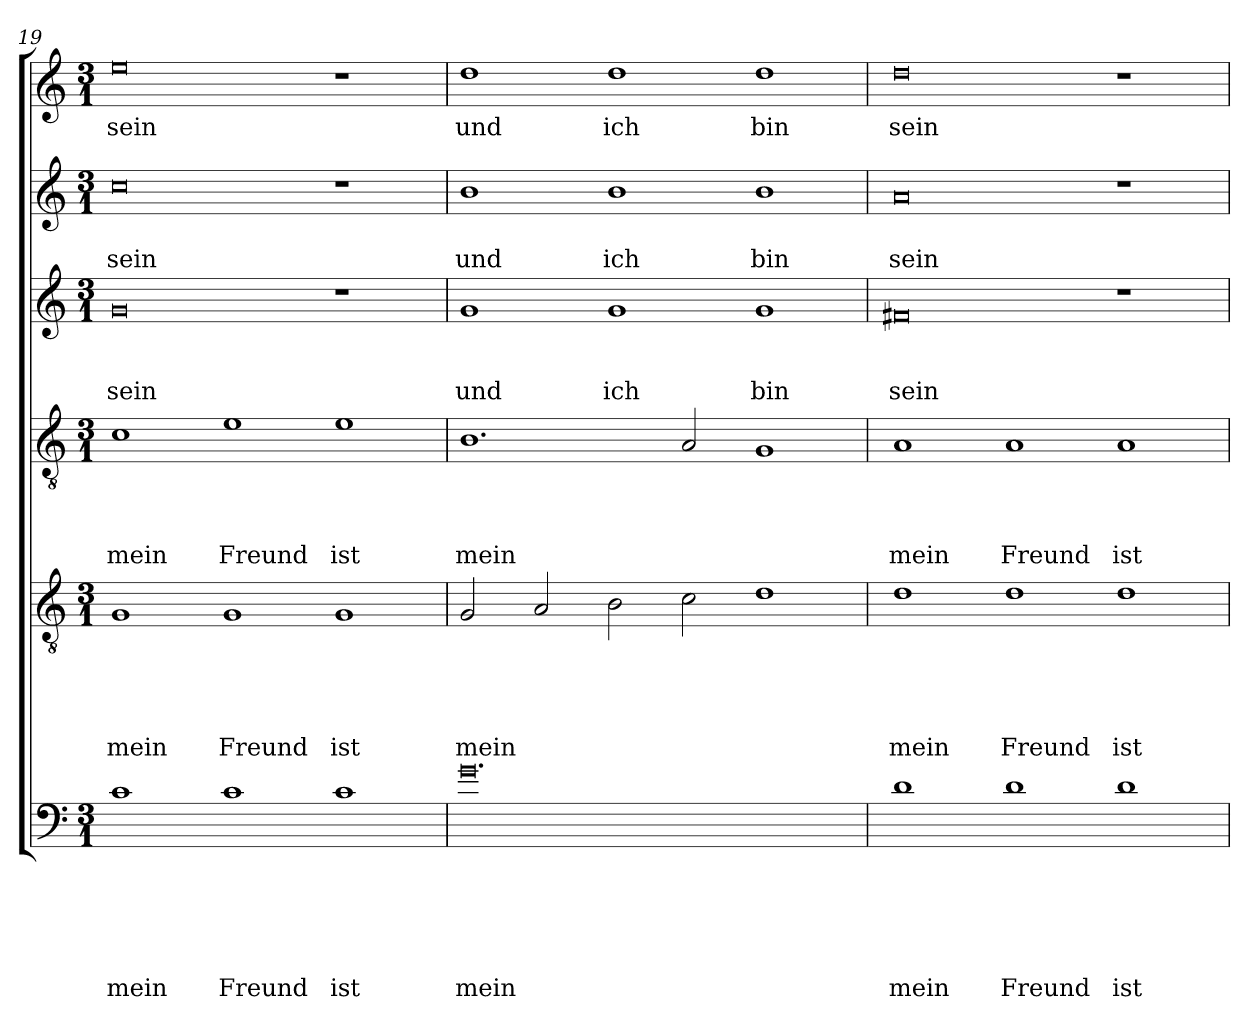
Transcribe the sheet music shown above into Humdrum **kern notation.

**kern	**text	**text	**text	**text	**text	**text	**kern	**text	**text	**text	**text	**text	**kern	**text	**text	**text	**text	**kern	**text	**text	**text	**kern	**text	**text	**kern	**text
*part6	*part6	*part6	*part6	*part6	*part6	*part6	*part5	*part5	*part5	*part5	*part5	*part5	*part4	*part4	*part4	*part4	*part4	*part3	*part3	*part3	*part3	*part2	*part2	*part2	*part1	*part1
*staff6	*staff6	*staff6	*staff6	*staff6	*staff6	*staff6	*staff5	*staff5	*staff5	*staff5	*staff5	*staff5	*staff4	*staff4	*staff4	*staff4	*staff4	*staff3	*staff3	*staff3	*staff3	*staff2	*staff2	*staff2	*staff1	*staff1
*clefF4	*	*	*	*	*	*	*clefGv2	*	*	*	*	*	*clefGv2	*	*	*	*	*clefG2	*	*	*	*clefG2	*	*	*clefG2	*
*ITrd8c14	*	*	*	*	*	*	*	*	*	*	*	*	*	*	*	*	*	*	*	*	*	*	*	*	*	*
*k[]	*	*	*	*	*	*	*k[]	*	*	*	*	*	*k[]	*	*	*	*	*k[]	*	*	*	*k[]	*	*	*k[]	*
*C:	*	*	*	*	*	*	*C:	*	*	*	*	*	*C:	*	*	*	*	*C:	*	*	*	*C:	*	*	*C:	*
*M3/1	*	*	*	*	*	*	*M3/1	*	*	*	*	*	*M3/1	*	*	*	*	*M3/1	*	*	*	*M3/1	*	*	*M3/1	*
=19	=19	=19	=19	=19	=19	=19	=19	=19	=19	=19	=19	=19	=19	=19	=19	=19	=19	=19	=19	=19	=19	=19	=19	=19	=19	=19
!	!	!	!	!	!	!LO:LY:b	!	!	!	!	!	!LO:LY:b	!	!	!	!	!LO:LY:b	!	!	!	!LO:LY:b	!	!	!LO:LY:b	!	!LO:LY:b
1C	.	.	.	.	.	mein	1G	.	.	.	.	mein	1c	.	.	.	mein	0g	.	.	sein	0cc	.	sein	0ee	sein
!	!	!	!	!	!	!LO:LY:b	!	!	!	!	!	!LO:LY:b	!	!	!	!	!LO:LY:b	!	!	!	!	!	!	!	!	!
1C	.	.	.	.	.	Freund	1G	.	.	.	.	Freund	1e	.	.	.	Freund	.	.	.	.	.	.	.	.	.
!	!	!	!	!	!	!LO:LY:b	!	!	!	!	!	!LO:LY:b	!	!	!	!	!LO:LY:b	!	!	!	!	!	!	!	!	!
1C	.	.	.	.	.	ist	1G	.	.	.	.	ist	1e	.	.	.	ist	1r	.	.	.	1r	.	.	1r	.
=20	=20	=20	=20	=20	=20	=20	=20	=20	=20	=20	=20	=20	=20	=20	=20	=20	=20	=20	=20	=20	=20	=20	=20	=20	=20	=20
!	!	!	!	!	!	!LO:LY:b	!	!	!	!	!	!LO:LY:b	!	!	!	!	!LO:LY:b	!	!	!	!LO:LY:b	!	!	!LO:LY:b	!	!LO:LY:b
0.G	.	.	.	.	.	mein	2G/	.	.	.	.	mein	1.B	.	.	.	mein	1g	.	.	und	1b	.	und	1dd	und
.	.	.	.	.	.	.	2A/	.	.	.	.	.	.	.	.	.	.	.	.	.	.	.	.	.	.	.
!	!	!	!	!	!	!	!	!	!	!	!	!	!	!	!	!	!	!	!	!	!LO:LY:b	!	!	!LO:LY:b	!	!LO:LY:b
.	.	.	.	.	.	.	2B\	.	.	.	.	.	.	.	.	.	.	1g	.	.	ich	1b	.	ich	1dd	ich
.	.	.	.	.	.	.	2c\	.	.	.	.	.	2A/	.	.	.	.	.	.	.	.	.	.	.	.	.
!	!	!	!	!	!	!	!	!	!	!	!	!	!	!	!	!	!	!	!	!	!LO:LY:b	!	!	!LO:LY:b	!	!LO:LY:b
.	.	.	.	.	.	.	1d	.	.	.	.	.	1G	.	.	.	.	1g	.	.	bin	1b	.	bin	1dd	bin
=21	=21	=21	=21	=21	=21	=21	=21	=21	=21	=21	=21	=21	=21	=21	=21	=21	=21	=21	=21	=21	=21	=21	=21	=21	=21	=21
!	!	!	!	!	!	!LO:LY:b	!	!	!	!	!	!LO:LY:b	!	!	!	!	!LO:LY:b	!	!	!	!LO:LY:b	!	!	!LO:LY:b	!	!LO:LY:b
1D	.	.	.	.	.	mein	1d	.	.	.	.	mein	1A	.	.	.	mein	0f#X	.	.	sein	0a	.	sein	0dd	sein
!	!	!	!	!	!	!LO:LY:b	!	!	!	!	!	!LO:LY:b	!	!	!	!	!LO:LY:b	!	!	!	!	!	!	!	!	!
1D	.	.	.	.	.	Freund	1d	.	.	.	.	Freund	1A	.	.	.	Freund	.	.	.	.	.	.	.	.	.
!	!	!	!	!	!	!LO:LY:b	!	!	!	!	!	!LO:LY:b	!	!	!	!	!LO:LY:b	!	!	!	!	!	!	!	!	!
1D	.	.	.	.	.	ist	1d	.	.	.	.	ist	1A	.	.	.	ist	1r	.	.	.	1r	.	.	1r	.
=	=	=	=	=	=	=	=	=	=	=	=	=	=	=	=	=	=	=	=	=	=	=	=	=	=	=
*-	*-	*-	*-	*-	*-	*-	*-	*-	*-	*-	*-	*-	*-	*-	*-	*-	*-	*-	*-	*-	*-	*-	*-	*-	*-	*-
